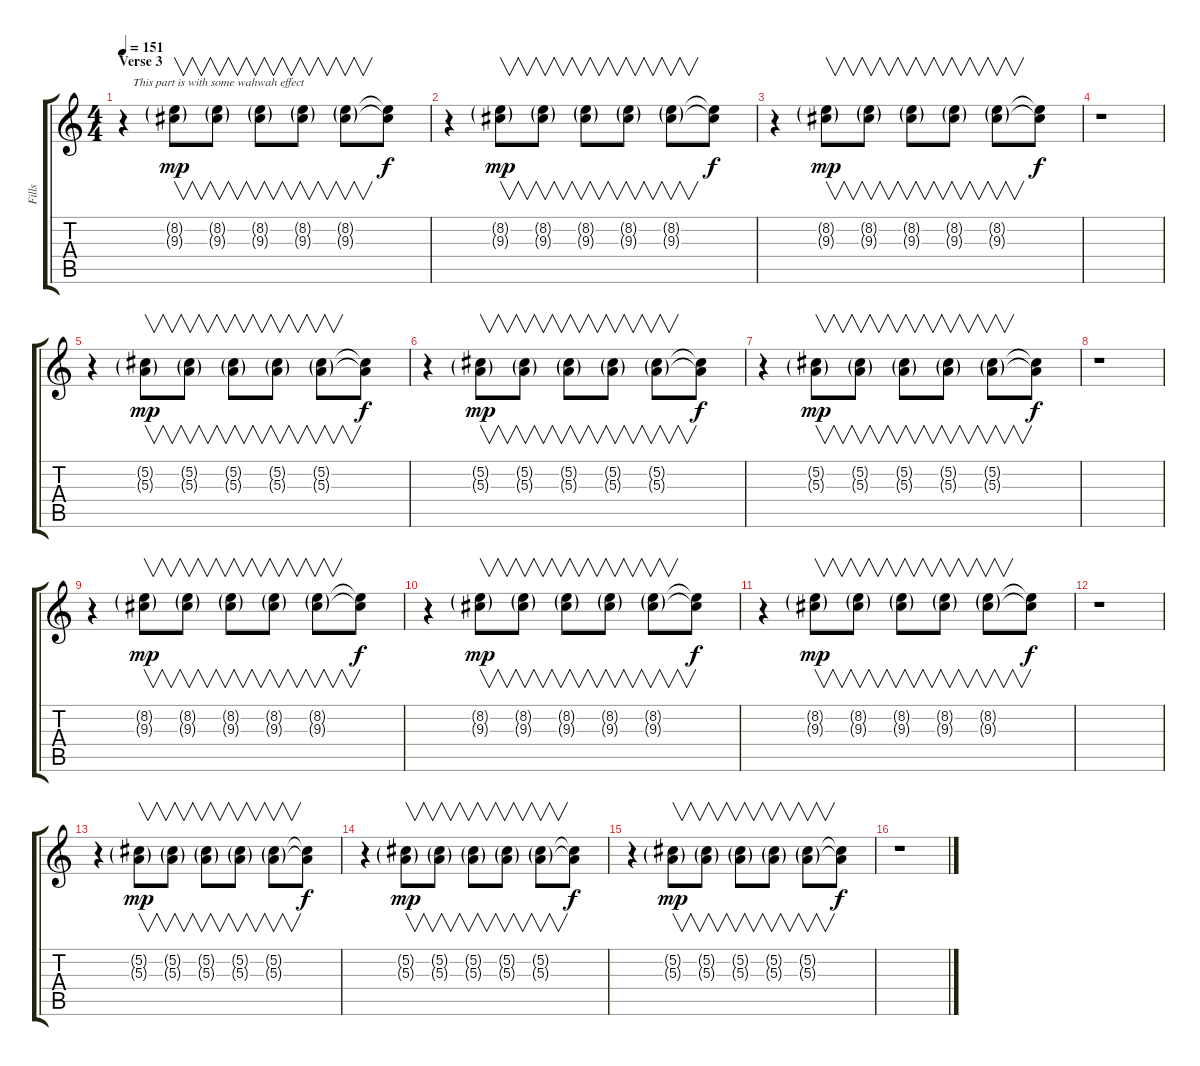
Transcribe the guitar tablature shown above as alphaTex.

\track ("Fills" "Fills") {instrument distortionguitar}
\staff {score tabs}
\tuning (Db4 Ab3 E3 B2 Gb2 B1) {hide}
\ts (4 4)
\section ("" "Verse 3")
\tempo 151
\clef g2
\ks c
r.4{txt "   This part is with some wahwah effect" dy f} (8.2{g} 9.3{g}).8{v dy mp volume 13} (8.2{g} 9.3{g}).8{v} (8.2{g} 9.3{g}).8{v} (8.2{g} 9.3{g}).8{v} (8.2{g} 9.3{g}).8{v} (8.2{t} 9.3{t}).8{dy f} |
r.4 (8.2{g} 9.3{g}).8{v dy mp volume 13} (8.2{g} 9.3{g}).8{v} (8.2{g} 9.3{g}).8{v} (8.2{g} 9.3{g}).8{v} (8.2{g} 9.3{g}).8{v} (8.2{t} 9.3{t}).8{dy f} |
r.4 (8.2{g} 9.3{g}).8{v dy mp volume 13} (8.2{g} 9.3{g}).8{v} (8.2{g} 9.3{g}).8{v} (8.2{g} 9.3{g}).8{v} (8.2{g} 9.3{g}).8{v} (8.2{t} 9.3{t}).8{dy f} |
r.1 |
r.4 (5.2{g} 5.3{g}).8{v dy mp volume 13} (5.2{g} 5.3{g}).8{v} (5.2{g} 5.3{g}).8{v} (5.2{g} 5.3{g}).8{v} (5.2{g} 5.3{g}).8{v} (5.2{t} 5.3{t}).8{dy f} |
r.4 (5.2{g} 5.3{g}).8{v dy mp volume 13} (5.2{g} 5.3{g}).8{v} (5.2{g} 5.3{g}).8{v} (5.2{g} 5.3{g}).8{v} (5.2{g} 5.3{g}).8{v} (5.2{t} 5.3{t}).8{dy f} |
r.4 (5.2{g} 5.3{g}).8{v dy mp volume 13} (5.2{g} 5.3{g}).8{v} (5.2{g} 5.3{g}).8{v} (5.2{g} 5.3{g}).8{v} (5.2{g} 5.3{g}).8{v} (5.2{t} 5.3{t}).8{dy f} |
r.1 |
r.4 (8.2{g} 9.3{g}).8{v dy mp volume 13} (8.2{g} 9.3{g}).8{v} (8.2{g} 9.3{g}).8{v} (8.2{g} 9.3{g}).8{v} (8.2{g} 9.3{g}).8{v} (8.2{t} 9.3{t}).8{dy f} |
r.4 (8.2{g} 9.3{g}).8{v dy mp volume 13} (8.2{g} 9.3{g}).8{v} (8.2{g} 9.3{g}).8{v} (8.2{g} 9.3{g}).8{v} (8.2{g} 9.3{g}).8{v} (8.2{t} 9.3{t}).8{dy f} |
r.4 (8.2{g} 9.3{g}).8{v dy mp volume 13} (8.2{g} 9.3{g}).8{v} (8.2{g} 9.3{g}).8{v} (8.2{g} 9.3{g}).8{v} (8.2{g} 9.3{g}).8{v} (8.2{t} 9.3{t}).8{dy f} |
r.1 |
r.4 (5.2{g} 5.3{g}).8{v dy mp volume 13} (5.2{g} 5.3{g}).8{v} (5.2{g} 5.3{g}).8{v} (5.2{g} 5.3{g}).8{v} (5.2{g} 5.3{g}).8{v} (5.2{t} 5.3{t}).8{dy f} |
r.4 (5.2{g} 5.3{g}).8{v dy mp volume 13} (5.2{g} 5.3{g}).8{v} (5.2{g} 5.3{g}).8{v} (5.2{g} 5.3{g}).8{v} (5.2{g} 5.3{g}).8{v} (5.2{t} 5.3{t}).8{dy f} |
r.4 (5.2{g} 5.3{g}).8{v dy mp volume 13} (5.2{g} 5.3{g}).8{v} (5.2{g} 5.3{g}).8{v} (5.2{g} 5.3{g}).8{v} (5.2{g} 5.3{g}).8{v} (5.2{t} 5.3{t}).8{dy f} |
r.1
